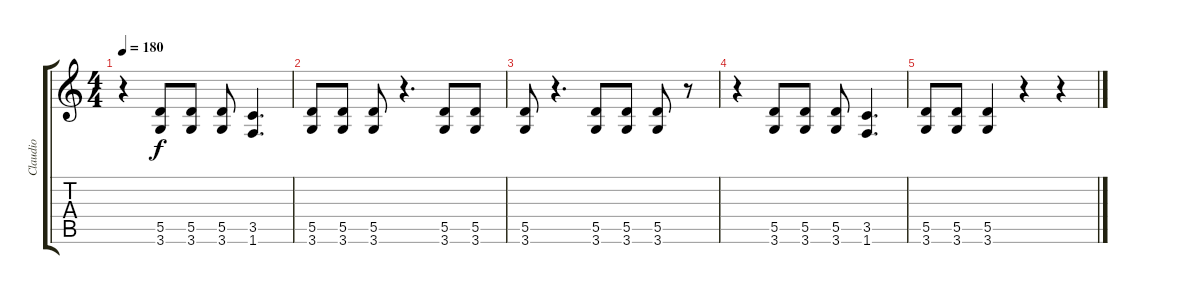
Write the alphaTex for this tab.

\track ("Claudio" "Claudio") {instrument distortionguitar}
\staff {score tabs}
\tuning (E4 B3 G3 D3 A2 E2) {hide}
\ts (4 4)
\tempo 180
\clef g2
\ks c
r.4{dy f} (5.5 3.6).8 (5.5 3.6).8 (5.5 3.6).8 (3.5 1.6).4{d} |
(5.5 3.6).8 (5.5 3.6).8 (5.5 3.6).8 r.4{d} (5.5 3.6).8 (5.5 3.6).8 |
(5.5 3.6).8 r.4{d} (5.5 3.6).8 (5.5 3.6).8 (5.5 3.6).8 r.8 |
r.4 (5.5 3.6).8 (5.5 3.6).8 (5.5 3.6).8 (3.5 1.6).4{d} |
(5.5 3.6).8 (5.5 3.6).8 (5.5 3.6).4 r.4 r.4
